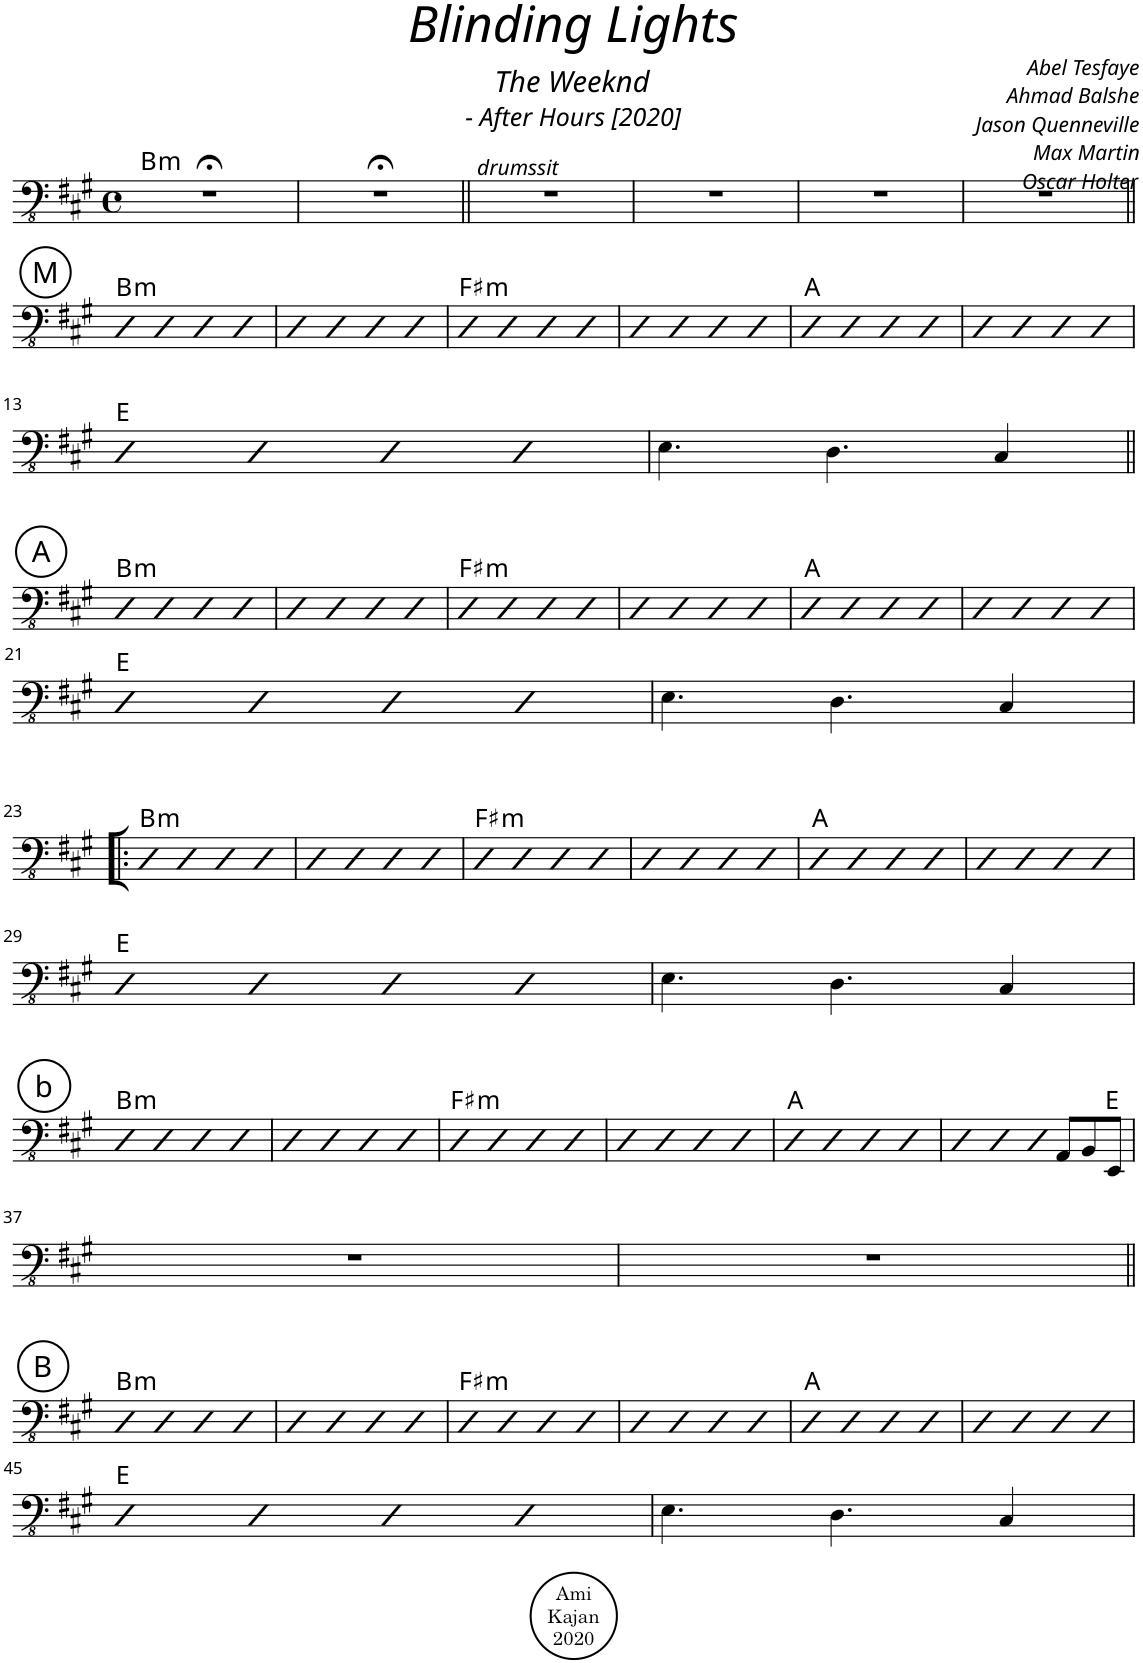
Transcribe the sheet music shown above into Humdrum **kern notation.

**kern	**harte
*part1	*part1
*staff1	*
*I"Acoustic Bass	*
*I'Bass	*
*clefFv4	*
*k[f#c#g#]	*
*M4/4	*
*met(c)	*
=1	=1
!	!LO:H:kt=m
1r;<	B:min
=2	=2
1r;<	.
=3||	=3||
!LO:TX:a:i:t=drumssit	!
1r	.
=4	=4
1r	.
=5	=5
1r	.
=6	=6
1r	.
!!LO:LB:g=z
!!LO:REH:place=s1:a:cj:enc=circle:fs=14:t=M
=7||	=7||
!	!LO:H:kt=m
4GGG#	B:min
4GGG#	.
4GGG#	.
4GGG#	.
=8	=8
4GGG#	.
4GGG#	.
4GGG#	.
4GGG#	.
=9	=9
!	!LO:H:kt=m
4GGG#	F#:min
4GGG#	.
4GGG#	.
4GGG#	.
=10	=10
4GGG#	.
4GGG#	.
4GGG#	.
4GGG#	.
=11	=11
4GGG#	A:maj
4GGG#	.
4GGG#	.
4GGG#	.
=12	=12
4GGG#	.
4GGG#	.
4GGG#	.
4GGG#	.
!!LO:LB:g=z
=13	=13
4GGG#	E:maj
4GGG#	.
4GGG#	.
4GGG#	.
=14	=14
4.EE\	.
4.DD\	.
4CC#/	.
!!LO:LB:g=z
!!LO:REH:place=s1:a:cj:enc=circle:fs=14:t=A
=15||	=15||
!	!LO:H:kt=m
4GGG#	B:min
4GGG#	.
4GGG#	.
4GGG#	.
=16	=16
4GGG#	.
4GGG#	.
4GGG#	.
4GGG#	.
=17	=17
!	!LO:H:kt=m
4GGG#	F#:min
4GGG#	.
4GGG#	.
4GGG#	.
=18	=18
4GGG#	.
4GGG#	.
4GGG#	.
4GGG#	.
=19	=19
4GGG#	A:maj
4GGG#	.
4GGG#	.
4GGG#	.
=20	=20
4GGG#	.
4GGG#	.
4GGG#	.
4GGG#	.
!!LO:LB:g=z
=21	=21
4GGG#	E:maj
4GGG#	.
4GGG#	.
4GGG#	.
=22	=22
4.EE\	.
4.DD\	.
4CC#/	.
!!LO:LB:g=z
=23!|:	=23!|:
!	!LO:H:kt=m
4GGG#	B:min
4GGG#	.
4GGG#	.
4GGG#	.
=24	=24
4GGG#	.
4GGG#	.
4GGG#	.
4GGG#	.
=25	=25
!	!LO:H:kt=m
4GGG#	F#:min
4GGG#	.
4GGG#	.
4GGG#	.
=26	=26
4GGG#	.
4GGG#	.
4GGG#	.
4GGG#	.
=27	=27
4GGG#	A:maj
4GGG#	.
4GGG#	.
4GGG#	.
=28	=28
4GGG#	.
4GGG#	.
4GGG#	.
4GGG#	.
!!LO:LB:g=z
=29	=29
4GGG#	E:maj
4GGG#	.
4GGG#	.
4GGG#	.
=30	=30
4.EE\	.
4.DD\	.
4CC#/	.
!!LO:LB:g=z
!!LO:REH:place=s1:a:cj:enc=circle:fs=14:t=b
=31	=31
!	!LO:H:kt=m
4GGG#	B:min
4GGG#	.
4GGG#	.
4GGG#	.
=32	=32
4GGG#	.
4GGG#	.
4GGG#	.
4GGG#	.
=33	=33
!	!LO:H:kt=m
4GGG#	F#:min
4GGG#	.
4GGG#	.
4GGG#	.
=34	=34
4GGG#	.
4GGG#	.
4GGG#	.
4GGG#	.
=35	=35
4GGG#	A:maj
4GGG#	.
4GGG#	.
4GGG#	.
=36	=36
4GGG#	.
4GGG#	.
8GGG#	.
8AAA/L	.
8BBB/	.
8EEE/J	E:maj
!!LO:LB:g=z
=37	=37
1r	.
=38	=38
1r	.
!!LO:LB:g=z
!!LO:REH:place=s1:a:cj:enc=circle:fs=14:t=B
=39||	=39||
!	!LO:H:kt=m
4GGG#	B:min
4GGG#	.
4GGG#	.
4GGG#	.
=40	=40
4GGG#	.
4GGG#	.
4GGG#	.
4GGG#	.
=41	=41
!	!LO:H:kt=m
4GGG#	F#:min
4GGG#	.
4GGG#	.
4GGG#	.
=42	=42
4GGG#	.
4GGG#	.
4GGG#	.
4GGG#	.
=43	=43
4GGG#	A:maj
4GGG#	.
4GGG#	.
4GGG#	.
=44	=44
4GGG#	.
4GGG#	.
4GGG#	.
4GGG#	.
!!LO:LB:g=z
=45	=45
4GGG#	E:maj
4GGG#	.
4GGG#	.
4GGG#	.
=46	=46
4.EE\	.
4.DD\	.
4CC#/	.
=	=
*-	*-
